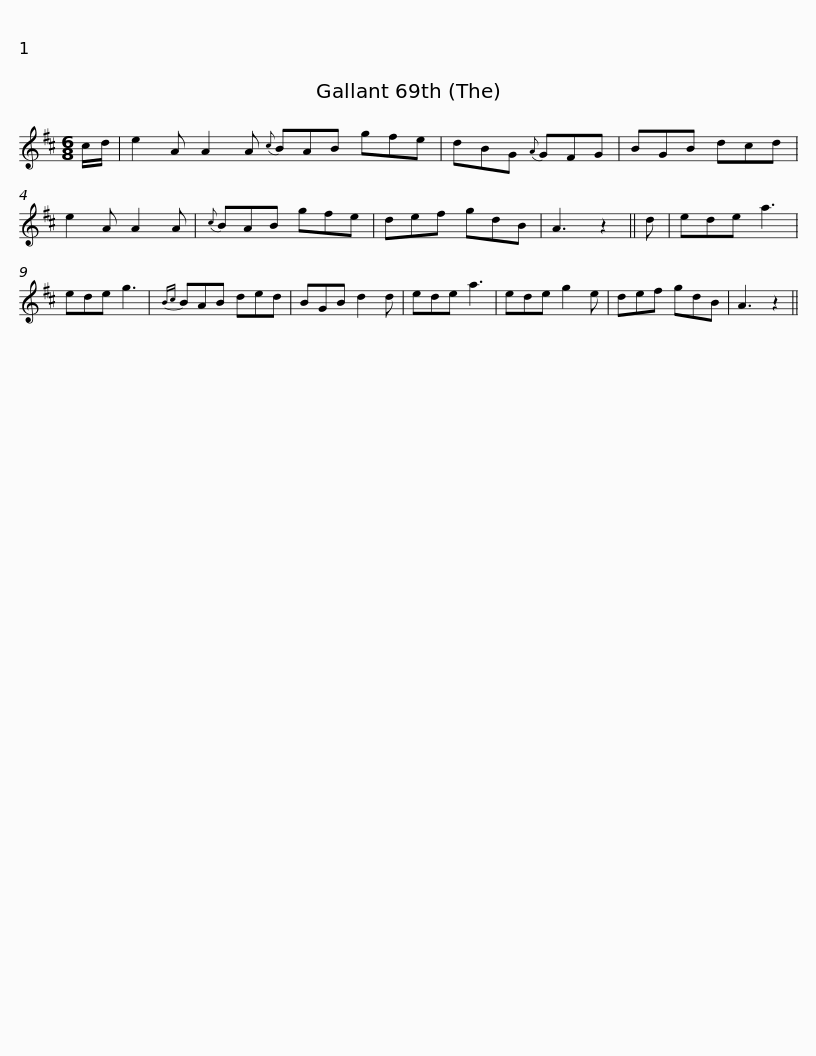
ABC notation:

X:1
L:1/8
M:6/8
I:linebreak $
K:D
V:1 treble
V:1
 c/d/ | e2 A A2 A{c} BAB gfe | dBG{A} GFG | BGB dcd | e2 A A2 A | %5
{c} BAB gfe |$ def gdB | A3 z2 || d | ede a3 | %10
 ede g3 |{Bc} BAB ded | BGB d2 d | ede a3 | ede g2 e |$ %15
 def gdB | A3 z2 || %17
